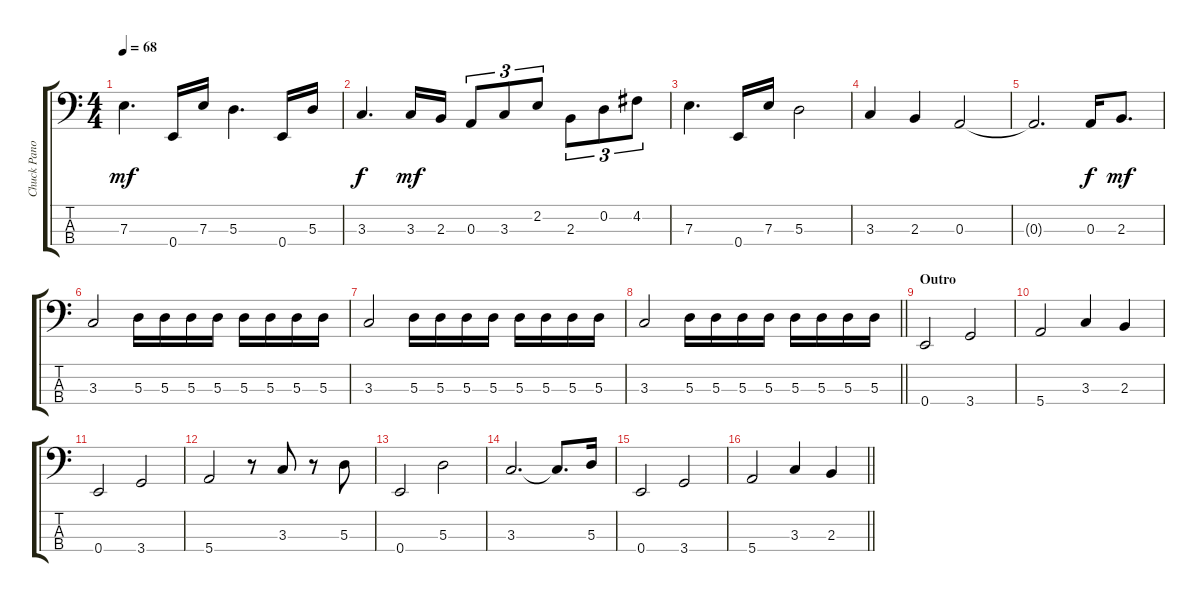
\track ("Chuck Panozzo" "Chuck Pano") {instrument electricbassfinger}
\staff {score tabs}
\tuning (G2 D2 A1 E1) {hide}
\ts (4 4)
\tempo 68
\clef f4
\ks c
7.3.4{d dy mf} 0.4.16 7.3.16 5.3.4{d} 0.4.16 5.3.16 |
3.3.4{d dy f} 3.3.16{dy mf} 2.3.16 0.3.8{tu (3 2)} 3.3.8{tu (3 2)} 2.2.8{tu (3 2)} 2.3.8{tu (3 2)} 0.2.8{tu (3 2)} 4.2.8{tu (3 2)} |
7.3.4{d} 0.4.16 7.3.16 5.3.2 |
3.3.4 2.3.4 0.3.2 |
0.3{t}.2{d} 0.3.16{dy f} 2.3.8{d dy mf} |
3.3.2 5.3.16 5.3.16 5.3.16 5.3.16 5.3.16 5.3.16 5.3.16 5.3.16 |
3.3.2 5.3.16 5.3.16 5.3.16 5.3.16 5.3.16 5.3.16 5.3.16 5.3.16 |
\barLineRight lightlight
3.3.2 5.3.16 5.3.16 5.3.16 5.3.16 5.3.16 5.3.16 5.3.16 5.3.16 |
\section ("" "Outro")
0.4.2 3.4.2 |
5.4.2 3.3.4 2.3.4 |
0.4.2 3.4.2 |
5.4.2 r.8 3.3.8 r.8 5.3.8 |
0.4.2 5.3.2 |
3.3.2{d} 3.3{t}.8{d} 5.3.16 |
0.4.2 3.4.2 |
\barLineRight lightlight
5.4.2 3.3.4 2.3.4
